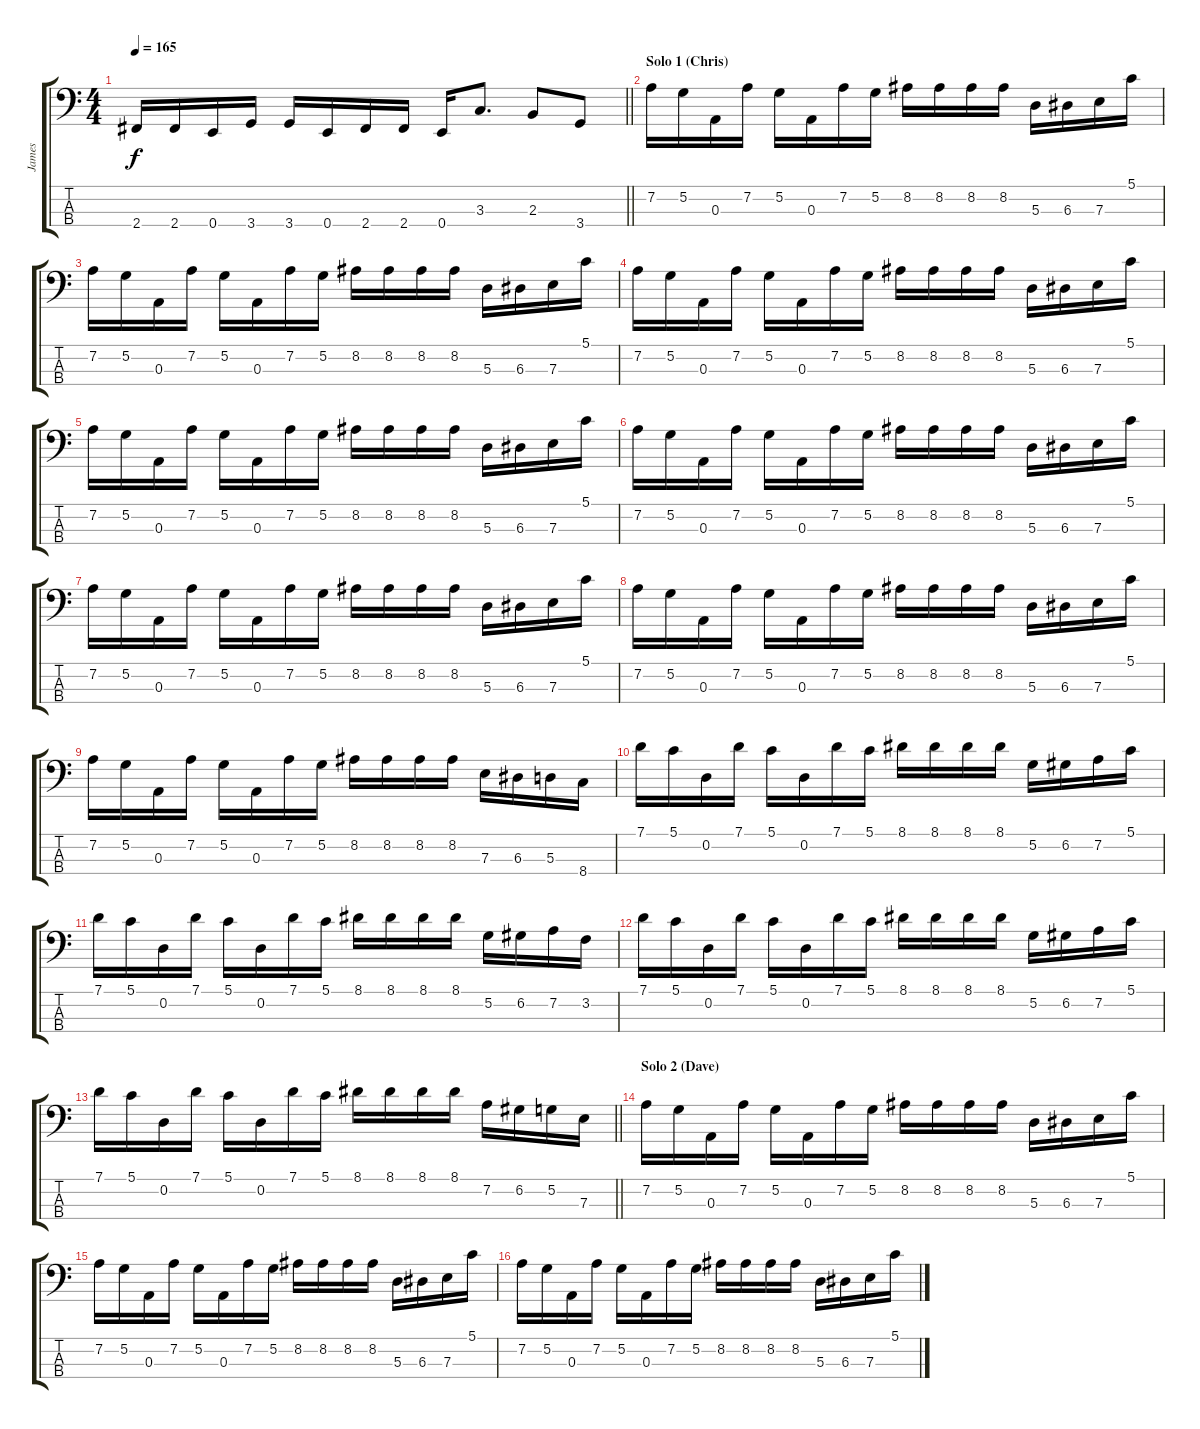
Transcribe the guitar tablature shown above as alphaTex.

\track ("James" "James") {instrument electricbasspick}
\staff {score tabs}
\tuning (G2 D2 A1 E1) {hide}
\ts (4 4)
\tempo 165
\clef f4
\barLineRight lightlight
\ks c
2.4.16{dy f} 2.4.16 0.4.16 3.4.16 3.4.16 0.4.16 2.4.16 2.4.16 0.4.16 3.3.8{d} 2.3.8 3.4.8 |
\section ("" "Solo 1 (Chris)")
7.2.16{volume 10} 5.2.16 0.3.16 7.2.16 5.2.16 0.3.16 7.2.16 5.2.16 8.2.16 8.2.16 8.2.16 8.2.16 5.3.16 6.3.16 7.3.16 5.1.16 |
7.2.16 5.2.16 0.3.16 7.2.16 5.2.16 0.3.16 7.2.16 5.2.16 8.2.16 8.2.16 8.2.16 8.2.16 5.3.16 6.3.16 7.3.16 5.1.16 |
7.2.16 5.2.16 0.3.16 7.2.16 5.2.16 0.3.16 7.2.16 5.2.16 8.2.16 8.2.16 8.2.16 8.2.16 5.3.16 6.3.16 7.3.16 5.1.16 |
7.2.16 5.2.16 0.3.16 7.2.16 5.2.16 0.3.16 7.2.16 5.2.16 8.2.16 8.2.16 8.2.16 8.2.16 5.3.16 6.3.16 7.3.16 5.1.16 |
7.2.16 5.2.16 0.3.16 7.2.16 5.2.16 0.3.16 7.2.16 5.2.16 8.2.16 8.2.16 8.2.16 8.2.16 5.3.16 6.3.16 7.3.16 5.1.16 |
7.2.16 5.2.16 0.3.16 7.2.16 5.2.16 0.3.16 7.2.16 5.2.16 8.2.16 8.2.16 8.2.16 8.2.16 5.3.16 6.3.16 7.3.16 5.1.16 |
7.2.16 5.2.16 0.3.16 7.2.16 5.2.16 0.3.16 7.2.16 5.2.16 8.2.16 8.2.16 8.2.16 8.2.16 5.3.16 6.3.16 7.3.16 5.1.16 |
7.2.16 5.2.16 0.3.16 7.2.16 5.2.16 0.3.16 7.2.16 5.2.16 8.2.16 8.2.16 8.2.16 8.2.16 7.3.16 6.3.16 5.3.16 8.4.16 |
7.1.16{volume 14} 5.1.16 0.2.16 7.1.16 5.1.16 0.2.16 7.1.16 5.1.16 8.1.16 8.1.16 8.1.16 8.1.16 5.2.16 6.2.16 7.2.16 5.1.16 |
7.1.16 5.1.16 0.2.16 7.1.16 5.1.16 0.2.16 7.1.16 5.1.16 8.1.16 8.1.16 8.1.16 8.1.16 5.2.16 6.2.16 7.2.16 3.2.16 |
7.1.16 5.1.16 0.2.16 7.1.16 5.1.16 0.2.16 7.1.16 5.1.16 8.1.16 8.1.16 8.1.16 8.1.16 5.2.16 6.2.16 7.2.16 5.1.16 |
\barLineRight lightlight
7.1.16 5.1.16 0.2.16 7.1.16 5.1.16 0.2.16 7.1.16 5.1.16 8.1.16 8.1.16 8.1.16 8.1.16 7.2.16 6.2.16 5.2.16 7.3.16 |
\section ("" "Solo 2 (Dave)")
7.2.16{volume 10} 5.2.16 0.3.16 7.2.16 5.2.16 0.3.16 7.2.16 5.2.16 8.2.16 8.2.16 8.2.16 8.2.16 5.3.16 6.3.16 7.3.16 5.1.16 |
7.2.16 5.2.16 0.3.16 7.2.16 5.2.16 0.3.16 7.2.16 5.2.16 8.2.16 8.2.16 8.2.16 8.2.16 5.3.16 6.3.16 7.3.16 5.1.16 |
7.2.16 5.2.16 0.3.16 7.2.16 5.2.16 0.3.16 7.2.16 5.2.16 8.2.16 8.2.16 8.2.16 8.2.16 5.3.16 6.3.16 7.3.16 5.1.16
